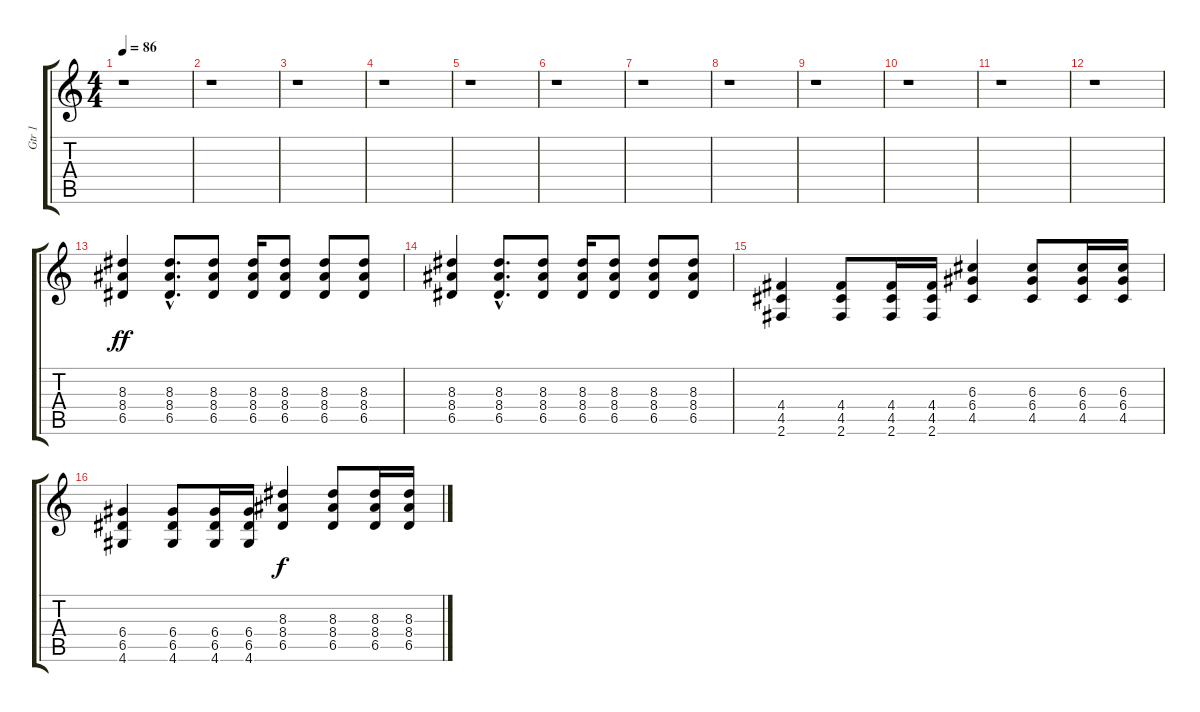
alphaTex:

\track ("Gtr 1" "Gtr 1") {instrument acousticguitarsteel}
\staff {score tabs}
\tuning (E4 B3 G3 D3 A2 E2) {hide}
\ts (4 4)
\tempo 86
\clef g2
\ks c
r.1{dy ff} |
r.1 |
r.1 |
r.1 |
r.1 |
r.1 |
r.1 |
r.1 |
r.1 |
r.1 |
r.1 |
r.1 |
(8.3 8.4 6.5).4 (8.3{hac} 8.4{hac} 6.5{hac}).8{d} (8.3 8.4 6.5).8 (8.3 8.4 6.5).16 (8.3 8.4 6.5).8 (8.3 8.4 6.5).8 (8.3 8.4 6.5).8 |
(8.3 8.4 6.5).4 (8.3{hac} 8.4{hac} 6.5{hac}).8{d} (8.3 8.4 6.5).8 (8.3 8.4 6.5).16 (8.3 8.4 6.5).8 (8.3 8.4 6.5).8 (8.3 8.4 6.5).8 |
(4.4 4.5 2.6).4 (4.4 4.5 2.6).8 (4.4 4.5 2.6).16 (4.4 4.5 2.6).16 (6.3 6.4 4.5).4 (6.3 6.4 4.5).8 (6.3 6.4 4.5).16 (6.3 6.4 4.5).16 |
(6.4 6.5 4.6).4 (6.4 6.5 4.6).8 (6.4 6.5 4.6).16 (6.4 6.5 4.6).16 (8.3 8.4 6.5).4{dy f} (8.3 8.4 6.5).8 (8.3 8.4 6.5).16 (8.3 8.4 6.5).16
